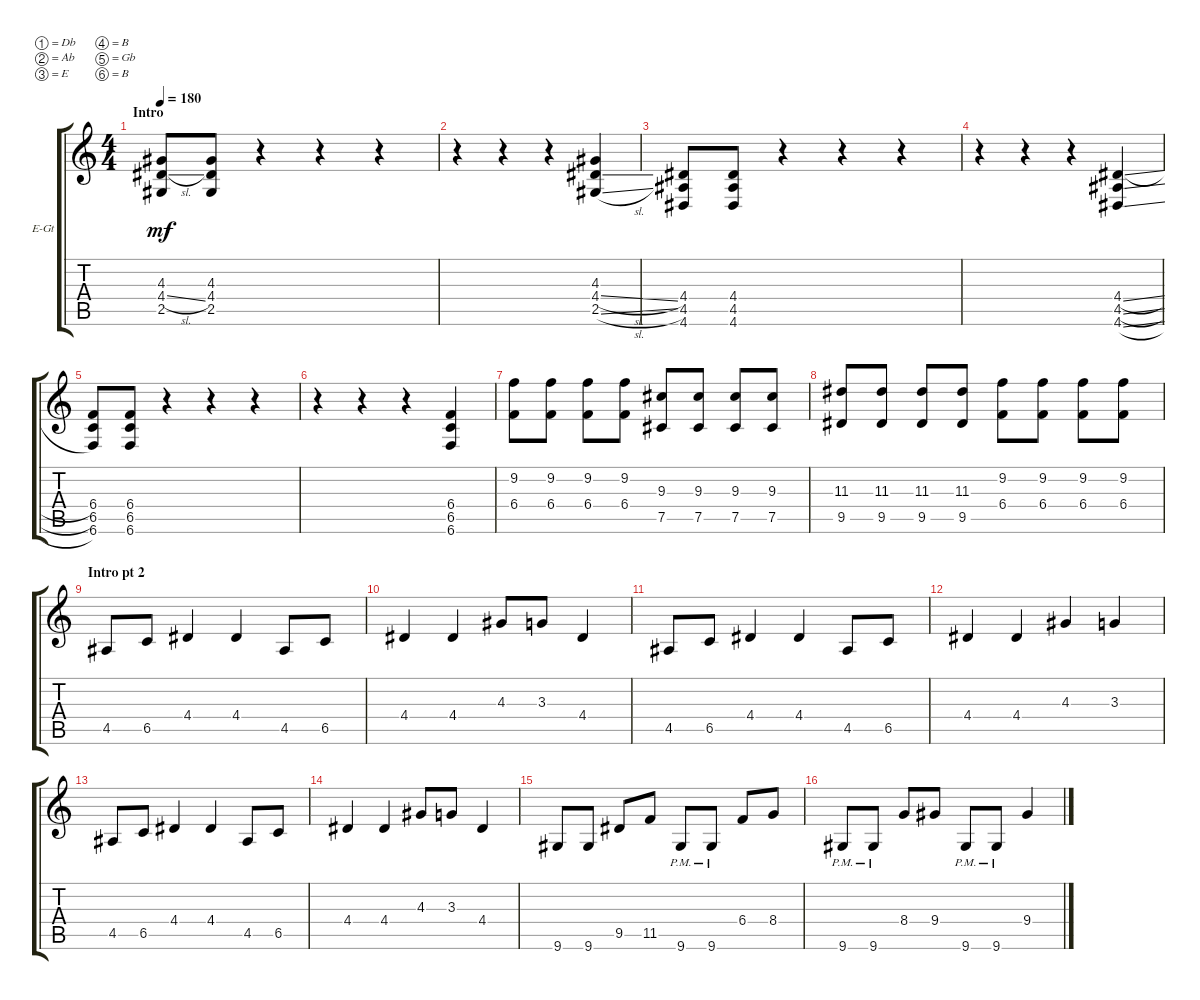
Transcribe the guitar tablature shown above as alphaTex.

\bracketExtendMode groupsimilarinstruments
\firstSystemTrackNameOrientation horizontal
\otherSystemsTrackNameOrientation horizontal
\track ("Electric Guitar 1" "E-Gt") {instrument distortionguitar}
\staff {score tabs}
\tuning (Db4 Ab3 E3 B2 Gb2 B1)
\ts (4 4)
\section ("" "Intro")
\tempo 180
\clef g2
\ks c
(2.5 4.4{sl} 4.3).8{dy mf instrument distortionguitar} (4.4 4.3 2.5).8 r.4 r.4 r.4 |
r.4 r.4 r.4 (4.4{sl} 2.5{sl} 4.3).4 |
(4.6 4.5 4.4).8 (4.4 4.5 4.6).8 r.4 r.4 r.4 |
r.4 r.4 r.4 (4.6{sl} 4.5{sl} 4.4{sl}).4 |
(6.4 6.5 6.6).8 (6.6 6.5 6.4).8 r.4 r.4 r.4 |
r.4 r.4 r.4 (6.6 6.5 6.4).4 |
(6.4 9.2).8 (6.4 9.2).8 (6.4 9.2).8 (6.4 9.2).8 (7.5 9.3).8 (7.5 9.3).8 (7.5 9.3).8 (7.5 9.3).8 |
(9.5 11.3).8 (9.5 11.3).8 (9.5 11.3).8 (9.5 11.3).8 (6.4 9.2).8 (6.4 9.2).8 (6.4 9.2).8 (6.4 9.2).8 |
\section ("" "Intro pt 2")
4.5.8 6.5.8 4.4.4 4.4.4 4.5.8 6.5.8 |
4.4.4 4.4.4 4.3.8 3.3.8 4.4.4 |
4.5.8 6.5.8 4.4.4 4.4.4 4.5.8 6.5.8 |
4.4.4 4.4.4 4.3.4 3.3.4 |
4.5.8 6.5.8 4.4.4 4.4.4 4.5.8 6.5.8 |
4.4.4 4.4.4 4.3.8 3.3.8 4.4.4 |
9.6.8 9.6.8 9.5.8 11.5.8 9.6{pm}.8 9.6{pm}.8 6.4.8 8.4.8 |
9.6{pm}.8 9.6{pm}.8 8.4.8 9.4.8 9.6{pm}.8 9.6{pm}.8 9.4.4
